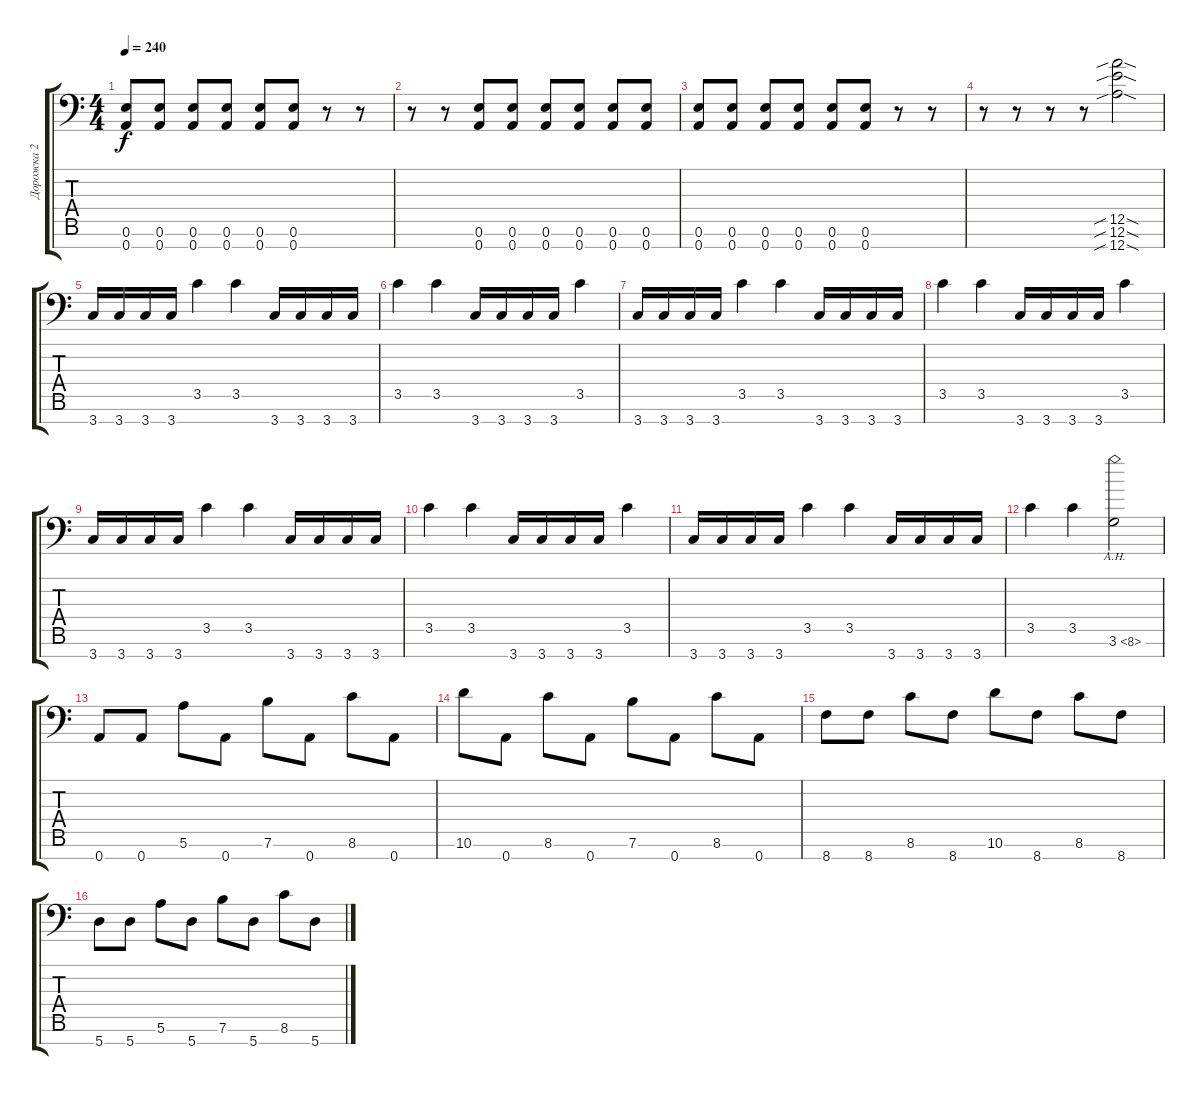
\track ("Дорожка 2" "Дорожка 2") {instrument distortionguitar}
\staff {score tabs}
\tuning (E4 B3 G3 D3 A2 E2 A1) {hide}
\ts (4 4)
\tempo 240
\clef f4
\ks c
(0.6 0.7).8{dy f} (0.6 0.7).8 (0.6 0.7).8 (0.6 0.7).8 (0.6 0.7).8 (0.6 0.7).8 r.8 r.8 |
r.8 r.8 (0.6 0.7).8 (0.6 0.7).8 (0.6 0.7).8 (0.6 0.7).8 (0.6 0.7).8 (0.6 0.7).8 |
(0.6 0.7).8 (0.6 0.7).8 (0.6 0.7).8 (0.6 0.7).8 (0.6 0.7).8 (0.6 0.7).8 r.8 r.8 |
r.8 r.8 r.8 r.8 (12.5{sib sod} 12.6{sib sod} 12.7{sib sod}).2 |
3.7.16 3.7.16 3.7.16 3.7.16 3.5.4 3.5.4 3.7.16 3.7.16 3.7.16 3.7.16 |
3.5.4 3.5.4 3.7.16 3.7.16 3.7.16 3.7.16 3.5.4 |
3.7.16 3.7.16 3.7.16 3.7.16 3.5.4 3.5.4 3.7.16 3.7.16 3.7.16 3.7.16 |
3.5.4 3.5.4 3.7.16 3.7.16 3.7.16 3.7.16 3.5.4 |
3.7.16 3.7.16 3.7.16 3.7.16 3.5.4 3.5.4 3.7.16 3.7.16 3.7.16 3.7.16 |
3.5.4 3.5.4 3.7.16 3.7.16 3.7.16 3.7.16 3.5.4 |
3.7.16 3.7.16 3.7.16 3.7.16 3.5.4 3.5.4 3.7.16 3.7.16 3.7.16 3.7.16 |
3.5.4 3.5.4 3.6{ah 5}.2 |
0.7.8 0.7.8 5.6.8 0.7.8 7.6.8 0.7.8 8.6.8 0.7.8 |
10.6.8 0.7.8 8.6.8 0.7.8 7.6.8 0.7.8 8.6.8 0.7.8 |
8.7.8 8.7.8 8.6.8 8.7.8 10.6.8 8.7.8 8.6.8 8.7.8 |
5.7.8 5.7.8 5.6.8 5.7.8 7.6.8 5.7.8 8.6.8 5.7.8
